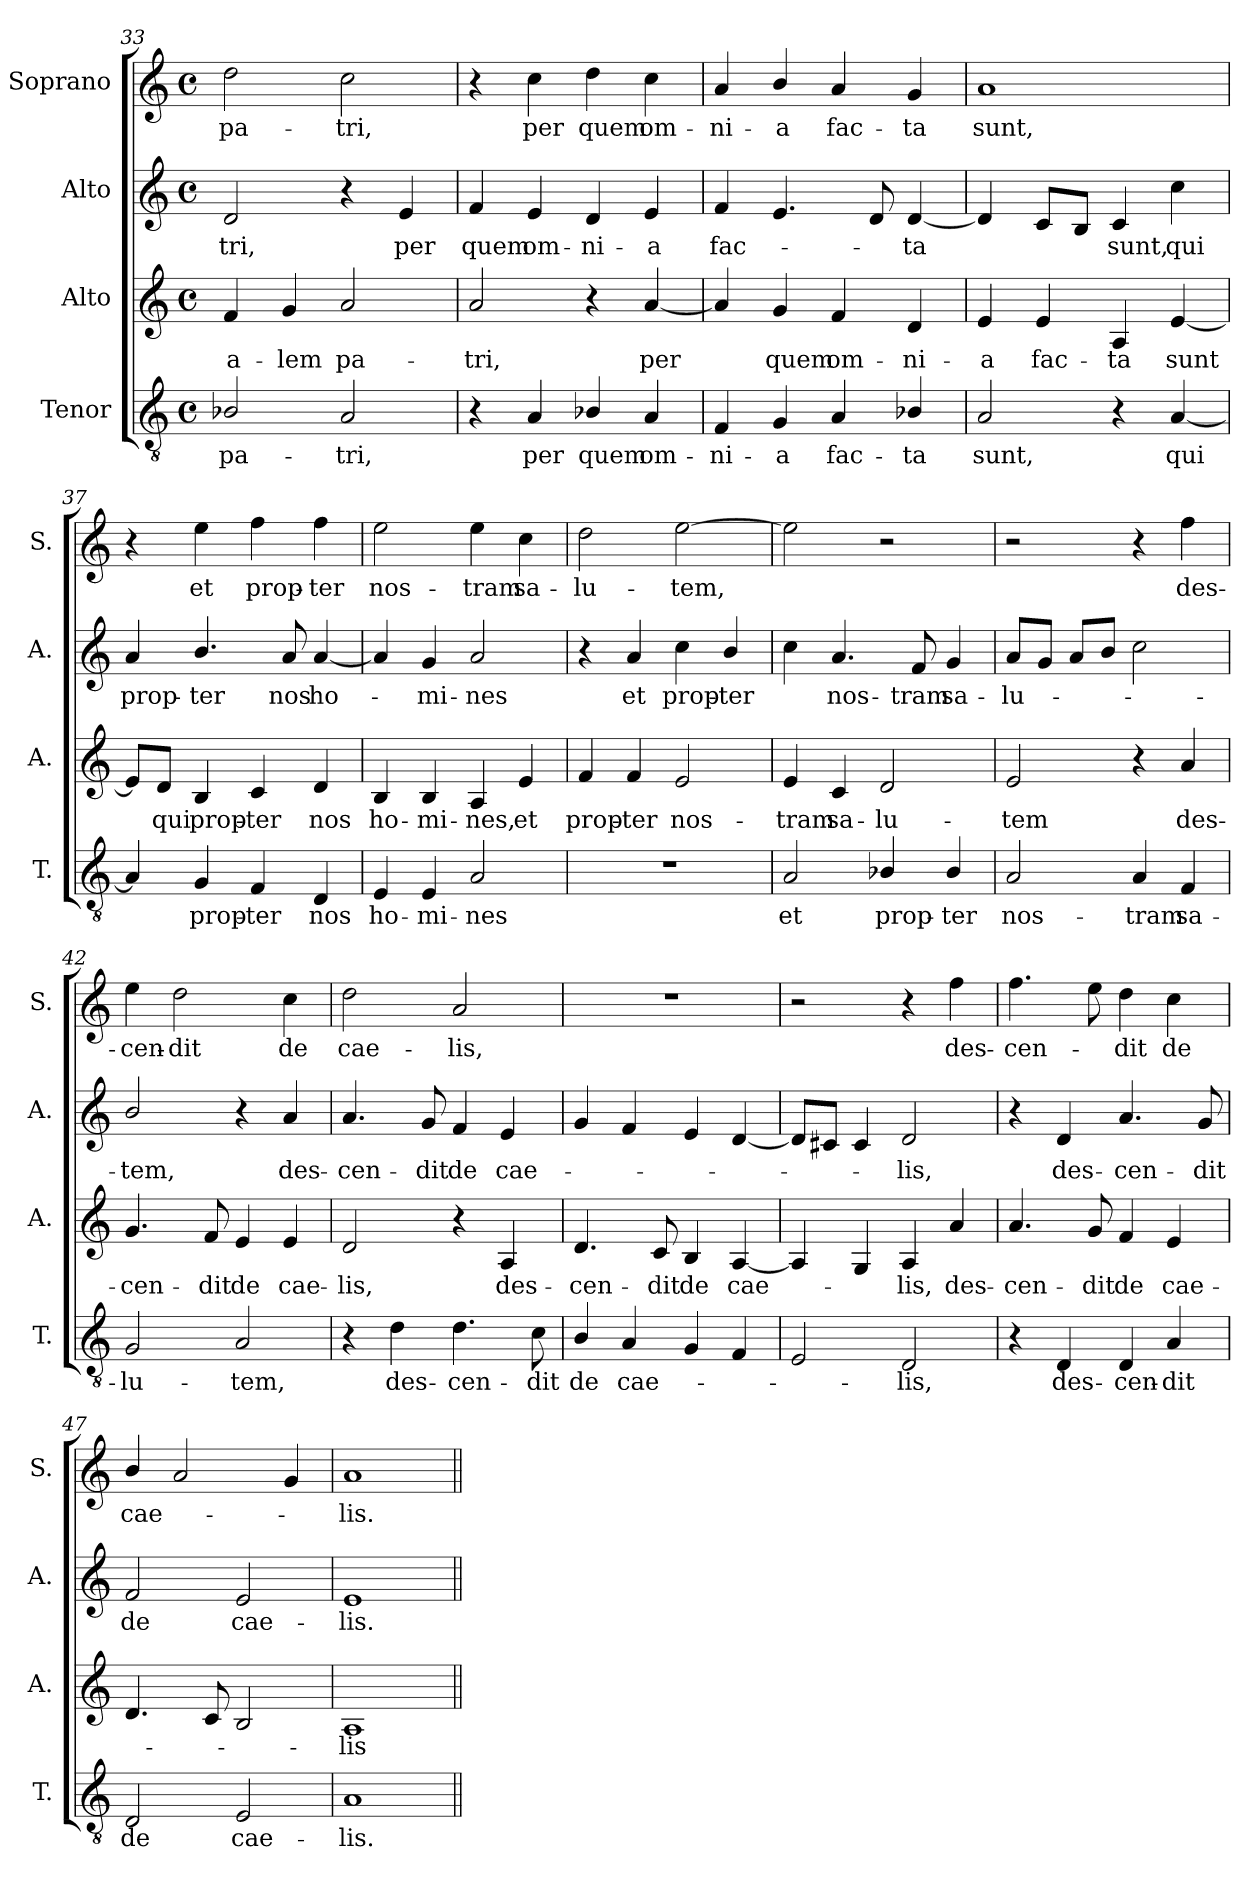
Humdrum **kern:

**kern	**text	**kern	**text	**kern	**text	**kern	**text
*part4	*part4	*part3	*part3	*part2	*part2	*part1	*part1
*staff4	*staff4	*staff3	*staff3	*staff2	*staff2	*staff1	*staff1
*I"Tenor	*	*I"Alto	*	*I"Alto	*	*I"Soprano	*
*I'T.	*	*I'A.	*	*I'A.	*	*I'S.	*
*clefGv2	*	*clefG2	*	*clefG2	*	*clefG2	*
*ITrd7c12	*	*	*	*	*	*	*
*k[]	*	*k[]	*	*k[]	*	*k[]	*
*M4/4	*	*M4/4	*	*M4/4	*	*M4/4	*
*met(c)	*	*met(c)	*	*met(c)	*	*met(c)	*
=33	=33	=33	=33	=33	=33	=33	=33
!	!LO:LY:b	!	!LO:LY:b	!	!LO:LY:b	!	!LO:LY:b
2BB-X/	pa-	4f/	-a-	2d/	-tri,	2dd\	pa-
!	!	!	!LO:LY:b	!	!	!	!
.	.	4g/	-lem	.	.	.	.
!	!LO:LY:b	!	!LO:LY:b	!	!	!	!LO:LY:b
2AA/	-tri,	2a/	pa-	4r	.	2cc\	-tri,
!	!	!	!	!	!LO:LY:b	!	!
.	.	.	.	4e/	per	.	.
=34	=34	=34	=34	=34	=34	=34	=34
!	!	!	!LO:LY:b	!	!LO:LY:b	!	!
4r	.	2a/	-tri,	4f/	quem	4r	.
!	!LO:LY:b	!	!	!	!LO:LY:b	!	!LO:LY:b
4AA/	per	.	.	4e/	om-	4cc\	per
!	!LO:LY:b	!	!	!	!LO:LY:b	!	!LO:LY:b
4BB-X/	quem	4r	.	4d/	-ni-	4dd\	quem
!	!LO:LY:b	!	!LO:LY:b	!	!LO:LY:b	!	!LO:LY:b
4AA/	om-	[4a/	per	4e/	-a	4cc\	om-
=35	=35	=35	=35	=35	=35	=35	=35
!	!LO:LY:b	!	!	!	!LO:LY:b	!	!LO:LY:b
4FF/	-ni-	4a/]	.	4f/	fac-	4a/	-ni-
!	!LO:LY:b	!	!LO:LY:b	!	!	!	!LO:LY:b
4GG/	-a	4g/	quem	4.e/	.	4b/	-a
!	!LO:LY:b	!	!LO:LY:b	!	!	!	!LO:LY:b
4AA/	fac-	4f/	om-	.	.	4a/	fac-
.	.	.	.	8d/	.	.	.
!	!LO:LY:b	!	!LO:LY:b	!	!LO:LY:b	!	!LO:LY:b
4BB-X/	-ta	4d/	-ni-	[4d/	-ta	4g/	-ta
=36	=36	=36	=36	=36	=36	=36	=36
!	!LO:LY:b	!	!LO:LY:b	!	!	!	!LO:LY:b
2AA/	sunt,	4e/	-a	4d/]	.	1a	sunt,
!	!	!	!LO:LY:b	!	!	!	!
.	.	4e/	fac-	8c/L	.	.	.
.	.	.	.	8B/J	.	.	.
!	!	!	!LO:LY:b	!	!LO:LY:b	!	!
4r	.	4A/	-ta	4c/	sunt,	.	.
!	!LO:LY:b	!	!LO:LY:b	!	!LO:LY:b	!	!
[4AA/	qui	[4e/	sunt	4cc\	qui	.	.
=37	=37	=37	=37	=37	=37	=37	=37
!	!	!	!	!	!LO:LY:b	!	!
4AA/]	.	8e/L]	.	4a/	prop-	4r	.
!	!	!	!LO:LY:b	!	!	!	!
.	.	8d/J	qui	.	.	.	.
!	!LO:LY:b	!	!LO:LY:b	!	!LO:LY:b	!	!LO:LY:b
4GG/	prop-	4B/	prop-	4.b/	-ter	4ee\	et
!	!LO:LY:b	!	!LO:LY:b	!	!	!	!LO:LY:b
4FF/	-ter	4c/	-ter	.	.	4ff\	prop-
!	!	!	!	!	!LO:LY:b	!	!
.	.	.	.	8a/	nos	.	.
!	!LO:LY:b	!	!LO:LY:b	!	!LO:LY:b	!	!LO:LY:b
4DD/	nos	4d/	nos	[4a/	ho-	4ff\	-ter
=38	=38	=38	=38	=38	=38	=38	=38
!	!LO:LY:b	!	!LO:LY:b	!	!	!	!LO:LY:b
4EE/	ho-	4B/	ho-	4a/]	.	2ee\	nos-
!	!LO:LY:b	!	!LO:LY:b	!	!LO:LY:b	!	!
4EE/	-mi-	4B/	-mi-	4g/	-mi-	.	.
!	!LO:LY:b	!	!LO:LY:b	!	!LO:LY:b	!	!LO:LY:b
2AA/	-nes	4A/	-nes,	2a/	-nes	4ee\	-tram
!	!	!	!LO:LY:b	!	!	!	!LO:LY:b
.	.	4e/	et	.	.	4cc\	sa-
=39	=39	=39	=39	=39	=39	=39	=39
!	!	!	!LO:LY:b	!	!	!	!LO:LY:b
1r	.	4f/	prop-	4r	.	2dd\	-lu-
!	!	!	!LO:LY:b	!	!LO:LY:b	!	!
.	.	4f/	-ter	4a/	et	.	.
!	!	!	!LO:LY:b	!	!LO:LY:b	!	!LO:LY:b
.	.	2e/	nos-	4cc\	prop-	[2ee\	-tem,
!	!	!	!	!	!LO:LY:b	!	!
.	.	.	.	4b/	-ter	.	.
=40	=40	=40	=40	=40	=40	=40	=40
!	!LO:LY:b	!	!LO:LY:b	!	!	!	!
2AA/	et	4e/	-tram	4cc\	.	2ee\]	.
!	!	!	!LO:LY:b	!	!LO:LY:b	!	!
.	.	4c/	sa-	4.a/	nos-	.	.
!	!LO:LY:b	!	!LO:LY:b	!	!	!	!
4BB-X/	prop-	2d/	-lu-	.	.	2r	.
!	!	!	!	!	!LO:LY:b	!	!
.	.	.	.	8f/	-tram	.	.
!	!LO:LY:b	!	!	!	!LO:LY:b	!	!
4BB-/	-ter	.	.	4g/	sa-	.	.
=41	=41	=41	=41	=41	=41	=41	=41
!	!LO:LY:b	!	!LO:LY:b	!	!LO:LY:b	!	!
2AA/	nos-	2e/	-tem	8a/L	-lu-	2r	.
.	.	.	.	8g/J	.	.	.
.	.	.	.	8a/L	.	.	.
.	.	.	.	8b/J	.	.	.
!	!LO:LY:b	!	!	!	!	!	!
4AA/	-tram	4r	.	2cc\	.	4r	.
!	!LO:LY:b	!	!LO:LY:b	!	!	!	!LO:LY:b
4FF/	sa-	4a/	des-	.	.	4ff\	des-
=42	=42	=42	=42	=42	=42	=42	=42
!	!LO:LY:b	!	!LO:LY:b	!	!LO:LY:b	!	!LO:LY:b
2GG/	-lu-	4.g/	-cen-	2b/	-tem,	4ee\	-cen-
!	!	!	!	!	!	!	!LO:LY:b
.	.	.	.	.	.	2dd\	-dit
!	!	!	!LO:LY:b	!	!	!	!
.	.	8f/	-dit	.	.	.	.
!	!LO:LY:b	!	!LO:LY:b	!	!	!	!
2AA/	-tem,	4e/	de	4r	.	.	.
!	!	!	!LO:LY:b	!	!LO:LY:b	!	!LO:LY:b
.	.	4e/	cae-	4a/	des-	4cc\	de
=43	=43	=43	=43	=43	=43	=43	=43
!	!	!	!LO:LY:b	!	!LO:LY:b	!	!LO:LY:b
4r	.	2d/	-lis,	4.a/	-cen-	2dd\	cae-
!	!LO:LY:b	!	!	!	!	!	!
4D\	des-	.	.	.	.	.	.
!	!	!	!	!	!LO:LY:b	!	!
.	.	.	.	8g/	-dit	.	.
!	!LO:LY:b	!	!	!	!LO:LY:b	!	!LO:LY:b
4.D\	-cen-	4r	.	4f/	de	2a/	-lis,
!	!	!	!LO:LY:b	!	!LO:LY:b	!	!
.	.	4A/	des-	4e/	cae-	.	.
!	!LO:LY:b	!	!	!	!	!	!
8C\	-dit	.	.	.	.	.	.
=44	=44	=44	=44	=44	=44	=44	=44
!	!LO:LY:b	!	!LO:LY:b	!	!	!	!
4BB/	de	4.d/	-cen-	4g/	.	1r	.
!	!LO:LY:b	!	!	!	!	!	!
4AA/	cae-	.	.	4f/	.	.	.
!	!	!	!LO:LY:b	!	!	!	!
.	.	8c/	-dit	.	.	.	.
!	!	!	!LO:LY:b	!	!	!	!
4GG/	.	4B/	de	4e/	.	.	.
!	!	!	!LO:LY:b	!	!	!	!
4FF/	.	[4A/	cae-	[4d/	.	.	.
=45	=45	=45	=45	=45	=45	=45	=45
2EE/	.	4A/]	.	8d/L]	.	2r	.
.	.	.	.	8c#X/J	.	.	.
.	.	4G/	.	4c#/	.	.	.
!	!LO:LY:b	!	!LO:LY:b	!	!LO:LY:b	!	!
2DD/	-lis,	4A/	-lis,	2d/	-lis,	4r	.
!	!	!	!LO:LY:b	!	!	!	!LO:LY:b
.	.	4a/	des-	.	.	4ff\	des-
=46	=46	=46	=46	=46	=46	=46	=46
!	!	!	!LO:LY:b	!	!	!	!LO:LY:b
4r	.	4.a/	-cen-	4r	.	4.ff\	-cen-
!	!LO:LY:b	!	!	!	!LO:LY:b	!	!
4DD/	des-	.	.	4d/	des-	.	.
!	!	!	!LO:LY:b	!	!	!	!
.	.	8g/	-dit	.	.	8ee\	.
!	!LO:LY:b	!	!LO:LY:b	!	!LO:LY:b	!	!LO:LY:b
4DD/	-cen-	4f/	de	4.a/	-cen-	4dd\	-dit
!	!LO:LY:b	!	!LO:LY:b	!	!	!	!LO:LY:b
4AA/	-dit	4e/	cae-	.	.	4cc\	de
!	!	!	!	!	!LO:LY:b	!	!
.	.	.	.	8g/	-dit	.	.
=47	=47	=47	=47	=47	=47	=47	=47
!	!LO:LY:b	!	!	!	!LO:LY:b	!	!LO:LY:b
2DD/	de	4.d/	.	2f/	de	4b/	cae-
.	.	.	.	.	.	2a/	.
.	.	8c/	.	.	.	.	.
!	!LO:LY:b	!	!	!	!LO:LY:b	!	!
2EE/	cae-	2B/	.	2e/	cae-	.	.
.	.	.	.	.	.	4g/	.
=48	=48	=48	=48	=48	=48	=48	=48
!	!LO:LY:b	!	!LO:LY:b	!	!LO:LY:b	!	!LO:LY:b
1AA	-lis.	1A	-lis	1e	-lis.	1a	-lis.
=||	=||	=||	=||	=||	=||	=||	=||
*-	*-	*-	*-	*-	*-	*-	*-
